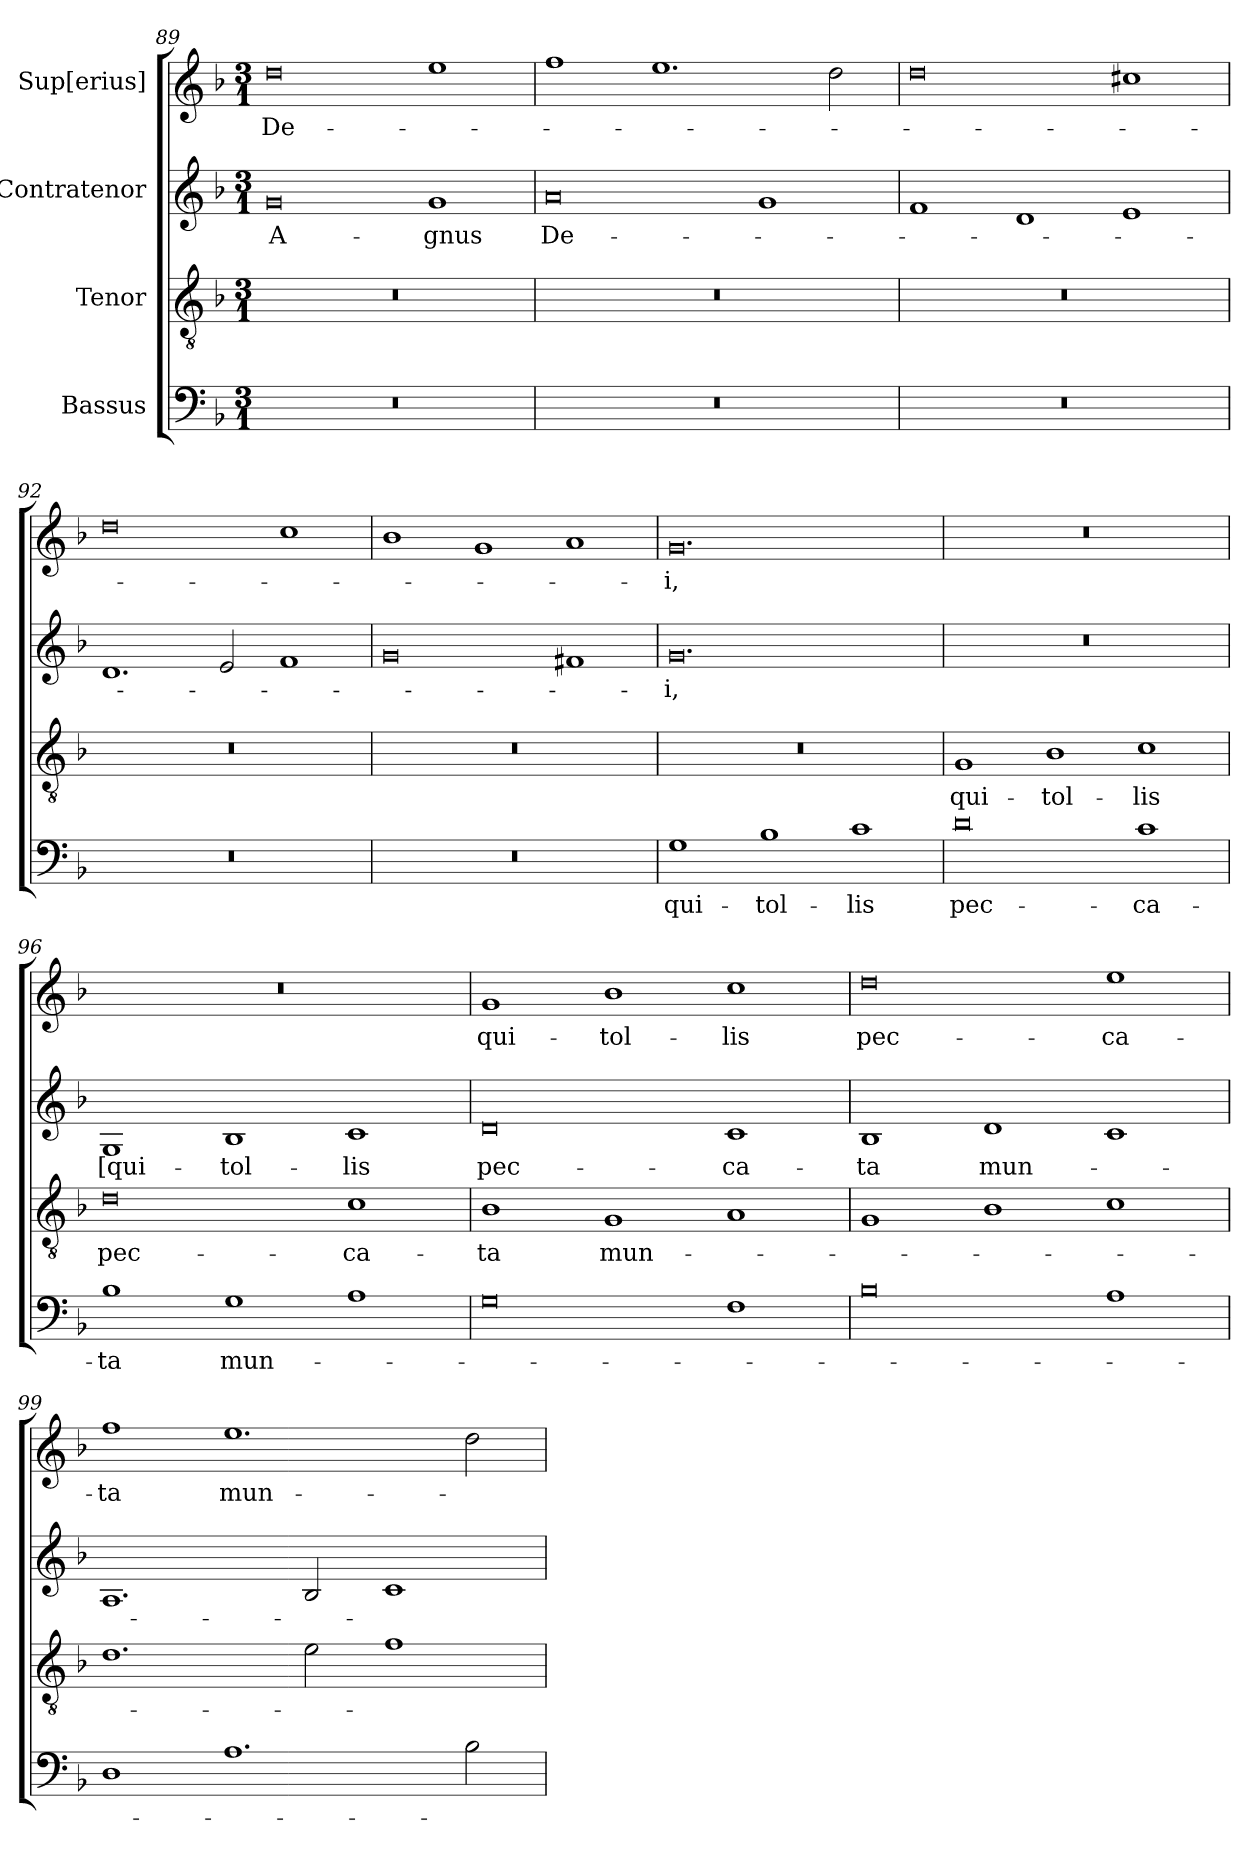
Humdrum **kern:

**kern	**text	**kern	**text	**kern	**text	**kern	**text
*part4	*part4	*part3	*part3	*part2	*part2	*part1	*part1
*staff4	*staff4	*staff3	*staff3	*staff2	*staff2	*staff1	*staff1
*I"Bassus	*	*I"Tenor	*	*I"Contratenor	*	*I"Sup[erius]	*
*clefF4	*	*clefGv2	*	*clefG2	*	*clefG2	*
*k[b-]	*	*k[b-]	*	*k[b-]	*	*k[b-]	*
*M3/1	*	*M3/1	*	*M3/1	*	*M3/1	*
=89	=89	=89	=89	=89	=89	=89	=89
0.r	.	0.r	.	0g/	A-	0dd\	De-
.	.	.	.	1g/	-gnus	1ee\	.
=90	=90	=90	=90	=90	=90	=90	=90
0.r	.	0.r	.	0a/	De-	1ff\	.
.	.	.	.	.	.	1.ee\	.
.	.	.	.	1g/	.	.	.
.	.	.	.	.	.	2dd\	.
=91	=91	=91	=91	=91	=91	=91	=91
0.r	.	0.r	.	1f/	.	0dd\	.
.	.	.	.	1d/	.	.	.
.	.	.	.	1e/	.	1cc#X\	.
=92	=92	=92	=92	=92	=92	=92	=92
0.r	.	0.r	.	1.d/	.	0dd\	.
.	.	.	.	2e/	.	.	.
.	.	.	.	1f/	.	1cc\	.
=93	=93	=93	=93	=93	=93	=93	=93
0.r	.	0.r	.	0g/	.	1b-\	.
.	.	.	.	.	.	1g/	.
.	.	.	.	1f#X/	.	1a/	.
=94	=94	=94	=94	=94	=94	=94	=94
1G\	qui-	0.r	.	0.g/	-i,	0.g/	-i,
1B-\	tol-	.	.	.	.	.	.
1c\	-lis	.	.	.	.	.	.
=95	=95	=95	=95	=95	=95	=95	=95
0d\	pec-	1G/	qui-	0.r	.	0.r	.
.	.	1B-\	tol-	.	.	.	.
1c\	-ca-	1c\	-lis	.	.	.	.
=96	=96	=96	=96	=96	=96	=96	=96
1B-\	-ta	0d\	pec-	1G/	[qui-	0.r	.
1G\	mun-	.	.	1B-/	tol-	.	.
1A\	.	1c\	-ca-	1c/	-lis	.	.
=97	=97	=97	=97	=97	=97	=97	=97
0G\	.	1B-\	-ta	0d/	pec-	1g/	qui-
.	.	1G/	mun-	.	.	1b-\	tol-
1F\	.	1A/	.	1c/	-ca-	1cc\	-lis
=98	=98	=98	=98	=98	=98	=98	=98
0B-\	.	1G/	.	1B-/	-ta	0dd\	pec-
.	.	1B-\	.	1d/	mun-	.	.
1A\	.	1c\	.	1c/	.	1ee\	-ca-
=99	=99	=99	=99	=99	=99	=99	=99
1D\	.	1.d\	.	1.A/	.	1ff\	-ta
1.A\	.	.	.	.	.	1.ee\	mun-
.	.	2e\	.	2B-/	.	.	.
.	.	1f\	.	1c/	.	.	.
2B-\	.	.	.	.	.	2dd\	.
=	=	=	=	=	=	=	=
*-	*-	*-	*-	*-	*-	*-	*-
